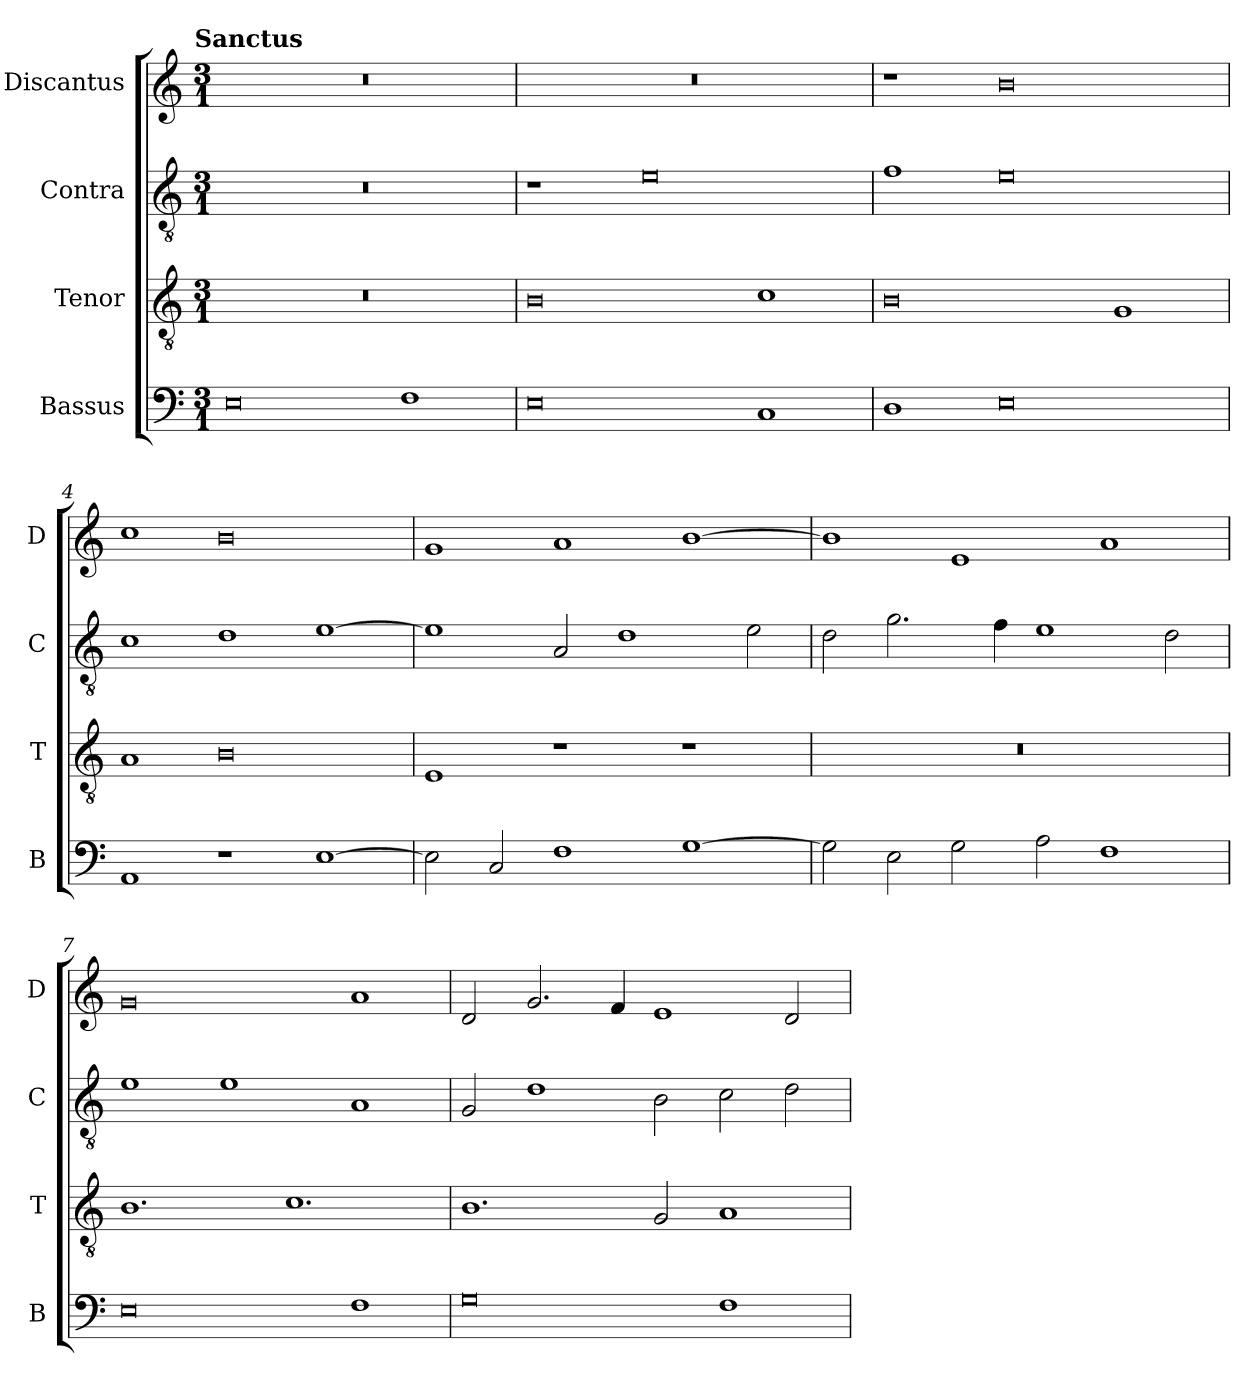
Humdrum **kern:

**kern	**kern	**kern	**kern
*part4	*part3	*part2	*part1
*staff4	*staff3	*staff2	*staff1
*I"Bassus	*I"Tenor	*I"Contra	*I"Discantus
*I'B	*I'T	*I'C	*I'D
*clefF4	*clefGv2	*clefGv2	*clefG2
*k[]	*k[]	*k[]	*k[]
!!LO:TX:omd:t=Sanctus
*M3/1	*M3/1	*M3/1	*M3/1
=1	=1	=1	=1
0E	0.r	0.r	0.r
1F	.	.	.
=2	=2	=2	=2
0E	0B	1r	0.r
.	.	0e	.
1C	1c	.	.
=3	=3	=3	=3
1D	0B	1f	1r
0E	.	0e	0b
.	1G	.	.
=4	=4	=4	=4
1AA	1A	1c	1cc
1r	0B	1d	0b
[1E	.	[1e	.
=5	=5	=5	=5
2E\]	1E	1e]	1g
2C/	.	.	.
1F	1r	2A/	1a
.	.	1d	.
[1G	1r	.	[1b
.	.	2e\	.
=6	=6	=6	=6
2G\]	0.r	2d\	1b]
2E\	.	2.g\	.
2G\	.	.	1e
.	.	4f\	.
2A\	.	1e	.
1F	.	.	1a
.	.	2d\	.
=7	=7	=7	=7
0E	1.B	1e	0g
.	.	1e	.
.	1.c	.	.
1F	.	1A	1a
=8	=8	=8	=8
0G	1.B	2G/	2d/
.	.	1d	2.g/
.	.	.	4f/
.	2G/	2B\	1e
1F	1A	2c\	.
.	.	2d\	2d/
=	=	=	=
*-	*-	*-	*-
